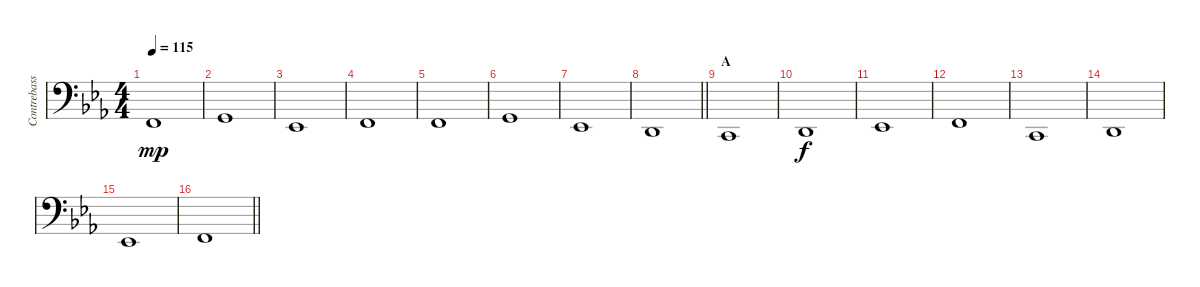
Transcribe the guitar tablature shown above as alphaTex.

\track ("Contrebasse" "Contrebass") {instrument stringensemble1}
\staff {score}
\tuning (G2 D2 A1 E1 B0) {hide}
\ts (4 4)
\tempo 115
\clef f4
\ks cminor
8.3.1{dy mp volume 16} |
10.3.1 |
6.3.1 |
8.3.1 |
8.3.1 |
10.3.1 |
6.3.1 |
\barLineRight lightlight
5.3.1 |
\section ("" "A")
3.3.1 |
5.3.1{dy f} |
6.3.1 |
8.3.1 |
3.3.1 |
5.3.1 |
6.3.1 |
\barLineRight lightlight
8.3.1
